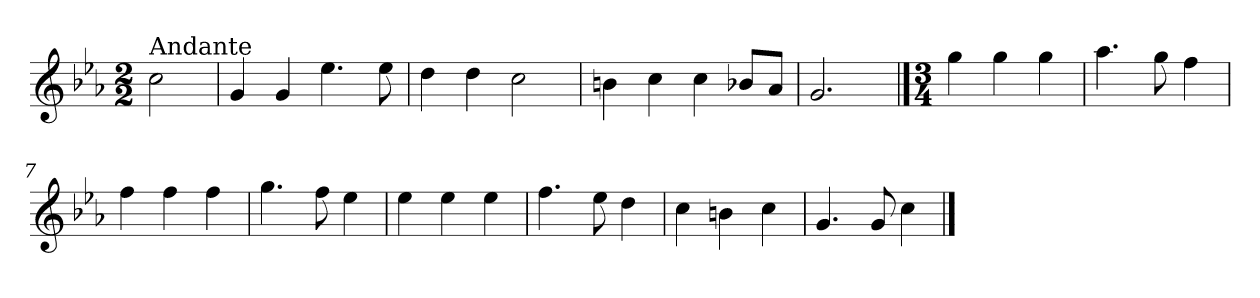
**kern
*part1
*staff1
*clefG2
*k[b-e-a-]
*E-:
*M2/2
=
!LO:TX:a:t=Andante
2cc\
=1
4g/
4g/
4.ee-\
8ee-\
=2
4dd\
4dd\
2cc\
=3
4bn\
4cc\
4cc\
8b-X/L
8a-/J
=4
2.g/
==5
*M3/4
4gg\
4gg\
4gg\
!!LO:LB:g=z
=6
4.aa-\
8gg\
4ff\
=7
4ff\
4ff\
4ff\
=8
4.gg\
8ff\
4ee-\
=9
4ee-\
4ee-\
4ee-\
=10
4.ff\
8ee-\
4dd\
=11
4cc\
4bn\
4cc\
=12
4.g/
8g/
4cc\
==
*-
